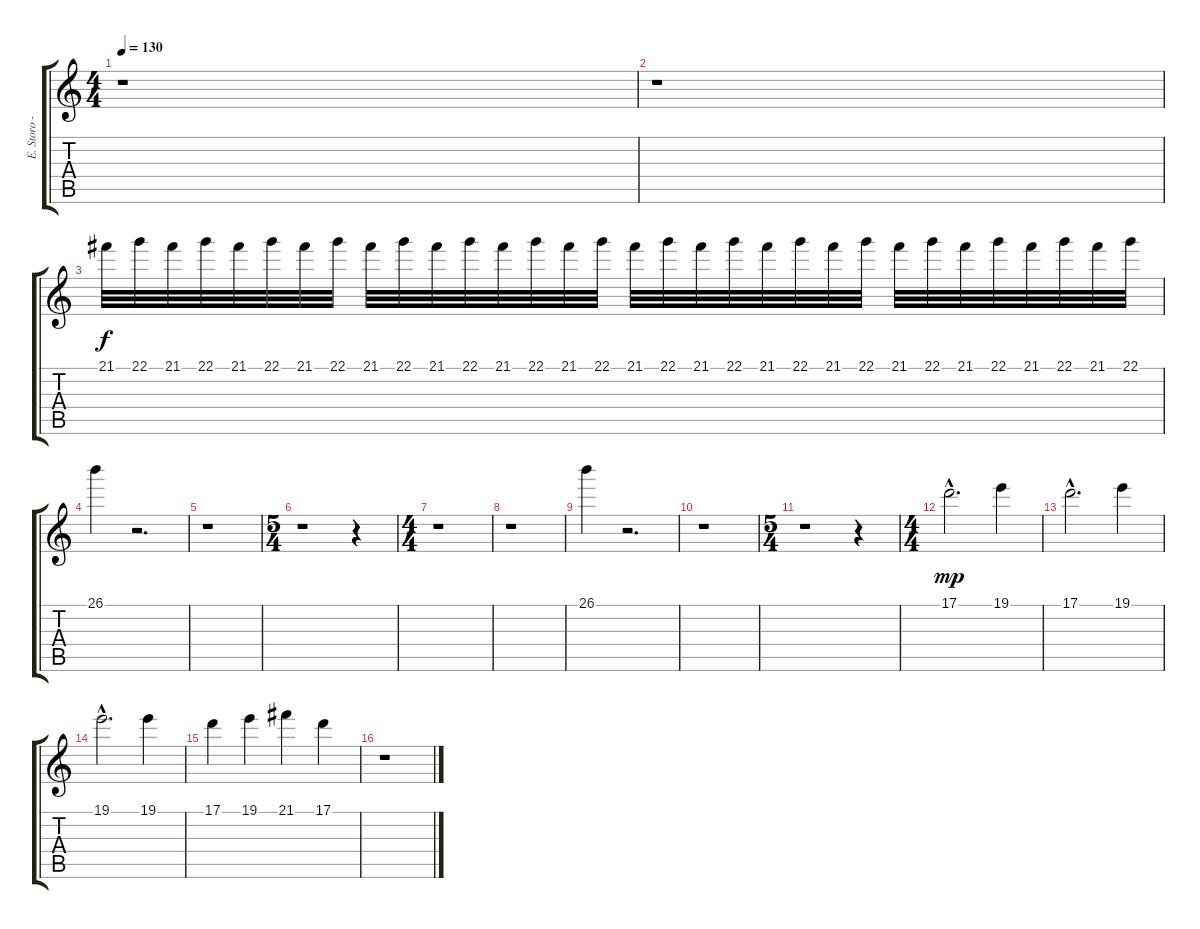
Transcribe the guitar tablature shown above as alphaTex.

\track ("E. Storo - Keyboard" "E. Storo -") {instrument celesta}
\staff {score tabs}
\tuning (A4 B3 G3 D3 A2 E2) {hide}
\ts (4 4)
\tempo 130
\clef g2
\ks c
r.1{dy f} |
r.1 |
21.1.32{volume 11 instrument celesta} 22.1.32 21.1.32 22.1.32 21.1.32 22.1.32 21.1.32 22.1.32 21.1.32 22.1.32 21.1.32 22.1.32 21.1.32 22.1.32 21.1.32 22.1.32 21.1.32 22.1.32 21.1.32 22.1.32 21.1.32 22.1.32 21.1.32 22.1.32 21.1.32 22.1.32 21.1.32 22.1.32 21.1.32 22.1.32 21.1.32 22.1.32 |
26.1.4 r.2{d} |
r.1 |
\ts (5 4)
r.1 r.4 |
\ts (4 4)
r.1 |
r.1 |
26.1.4 r.2{d} |
r.1 |
\ts (5 4)
r.1 r.4 |
\ts (4 4)
17.1{hac}.2{d dy mp} 19.1.4 |
17.1{hac}.2{d} 19.1.4 |
19.1{hac}.2{d} 19.1.4 |
17.1.4 19.1.4 21.1.4 17.1.4 |
r.1
